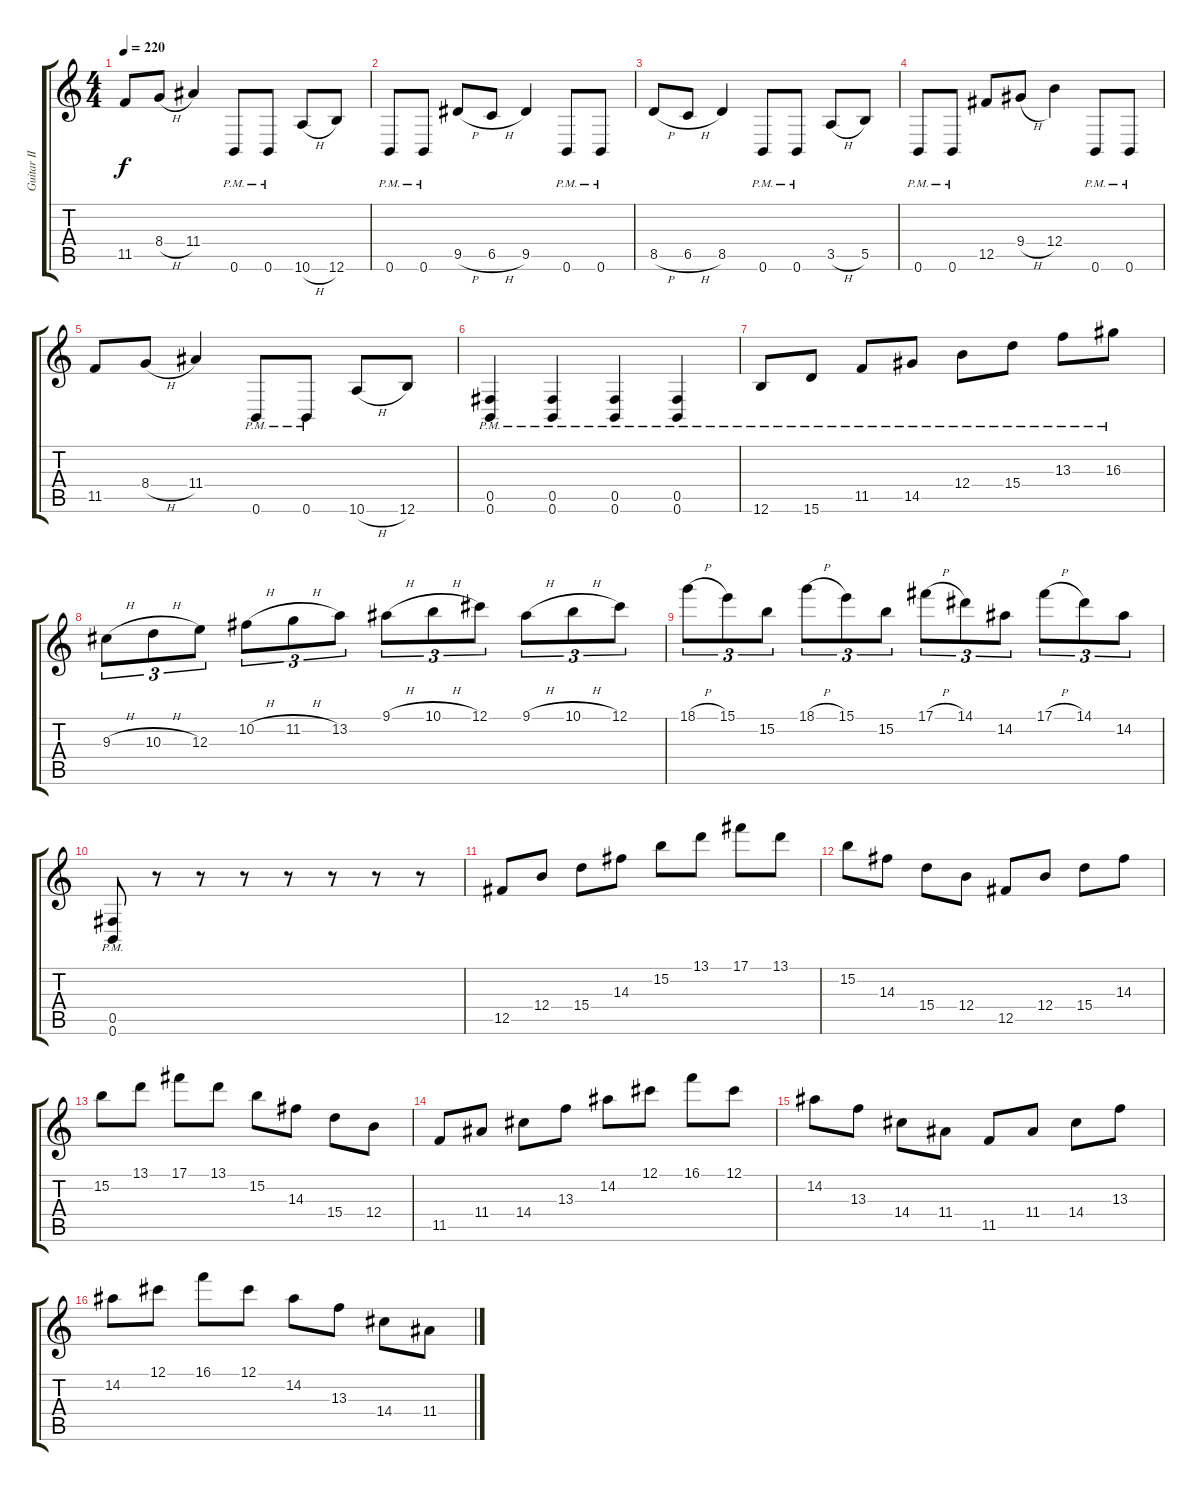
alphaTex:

\track ("Guitar II" "Guitar II") {instrument distortionguitar}
\staff {score tabs}
\tuning (Db4 Ab3 E3 B2 Gb2 B1) {hide}
\ts (4 4)
\tempo 220
\clef g2
\ks c
11.5.8{dy f} 8.4{h}.8 11.4.4 0.6{pm}.8 0.6{pm}.8 10.6{h}.8 12.6.8 |
0.6{pm}.8 0.6{pm}.8 9.5{h}.8 6.5{h}.8 9.5.4 0.6{pm}.8 0.6{pm}.8 |
8.5{h}.8 6.5{h}.8 8.5.4 0.6{pm}.8 0.6{pm}.8 3.5{h}.8 5.5.8 |
0.6{pm}.8 0.6{pm}.8 12.5.8 9.4{h}.8 12.4.4 0.6{pm}.8 0.6{pm}.8 |
11.5.8 8.4{h}.8 11.4.4 0.6{pm}.8 0.6{pm}.8 10.6{h}.8 12.6.8 |
(0.5{pm} 0.6{pm}).4 (0.5{pm} 0.6{pm}).4 (0.5{pm} 0.6{pm}).4 (0.5{pm} 0.6{pm}).4 |
12.6{pm}.8 15.6{pm}.8 11.5{pm}.8 14.5{pm}.8 12.4{pm}.8 15.4{pm}.8 13.3{pm}.8 16.3{pm}.8 |
9.3{h}.8{tu (3 2)} 10.3{h}.8{tu (3 2)} 12.3.8{tu (3 2)} 10.2{h}.8{tu (3 2)} 11.2{h}.8{tu (3 2)} 13.2.8{tu (3 2)} 9.1{h}.8{tu (3 2)} 10.1{h}.8{tu (3 2)} 12.1.8{tu (3 2)} 9.1{h}.8{tu (3 2)} 10.1{h}.8{tu (3 2)} 12.1.8{tu (3 2)} |
18.1{h}.8{tu (3 2)} 15.1.8{tu (3 2)} 15.2.8{tu (3 2)} 18.1{h}.8{tu (3 2)} 15.1.8{tu (3 2)} 15.2.8{tu (3 2)} 17.1{h}.8{tu (3 2)} 14.1.8{tu (3 2)} 14.2.8{tu (3 2)} 17.1{h}.8{tu (3 2)} 14.1.8{tu (3 2)} 14.2.8{tu (3 2)} |
(0.5{pm} 0.6{pm}).8 r.8 r.8 r.8 r.8 r.8 r.8 r.8 |
12.5.8 12.4.8 15.4.8 14.3.8 15.2.8 13.1.8 17.1.8 13.1.8 |
15.2.8 14.3.8 15.4.8 12.4.8 12.5.8 12.4.8 15.4.8 14.3.8 |
15.2.8 13.1.8 17.1.8 13.1.8 15.2.8 14.3.8 15.4.8 12.4.8 |
11.5.8 11.4.8 14.4.8 13.3.8 14.2.8 12.1.8 16.1.8 12.1.8 |
14.2.8 13.3.8 14.4.8 11.4.8 11.5.8 11.4.8 14.4.8 13.3.8 |
14.2.8 12.1.8 16.1.8 12.1.8 14.2.8 13.3.8 14.4.8 11.4.8
